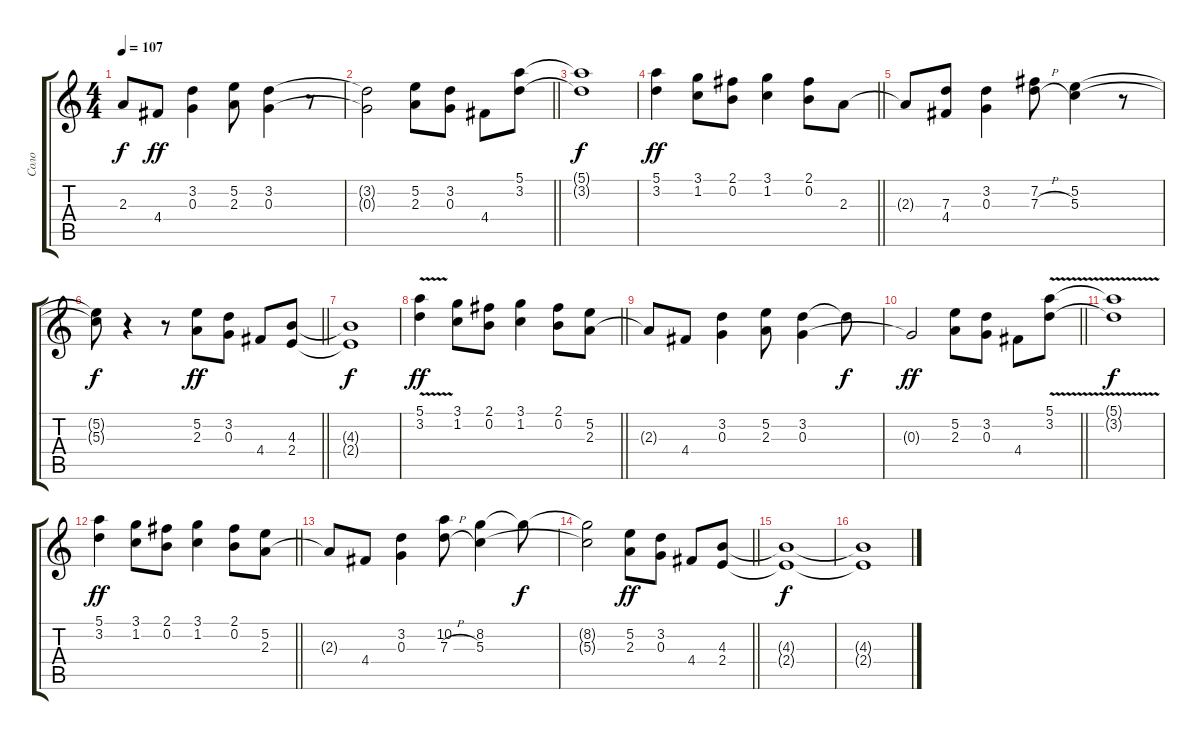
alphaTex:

\track ("Соло" "Соло") {instrument acousticguitarsteel}
\staff {score tabs}
\tuning (E4 B3 G3 D3 A2 E2) {hide}
\ts (4 4)
\tempo 107
\clef g2
\ks c
2.3{t}.8{dy f} 4.4.8{dy ff} (3.2 0.3).4 (5.2 2.3).8 (3.2 0.3).4 r.8 |
\barLineRight lightlight
(3.2{t} 0.3{t}).2 (5.2 2.3).8 (3.2 0.3).8 4.4.8 (5.1 3.2).8 |
(5.1{t} 3.2{t}).1{dy f} |
\barLineRight lightlight
(5.1 3.2).4{dy ff} (3.1 1.2).8 (2.1 0.2).8 (3.1 1.2).4 (2.1 0.2).8 2.3.8 |
2.3{t}.8 (7.3 4.4).8 (3.2 0.3).4 (7.2 7.3{h}).8 (5.2 5.3).4 r.8 |
\barLineRight lightlight
(5.2{t} 5.3{t}).8{dy f} r.4 r.8 (5.2 2.3).8{dy ff} (3.2 0.3).8 4.4.8 (4.3 2.4).8 |
(4.3{t} 2.4{t}).1{dy f} |
\barLineRight lightlight
(5.1 3.2{v}).4{dy ff} (3.1 1.2).8 (2.1 0.2).8 (3.1 1.2).4 (2.1 0.2).8 (5.2 2.3).8 |
2.3{t}.8 4.4.8 (3.2 0.3).4 (5.2 2.3).8 (3.2 0.3).4 3.2{t}.8{dy f} |
\barLineRight lightlight
0.3{t}.2{dy ff} (5.2 2.3).8 (3.2 0.3).8 4.4.8 (5.1 3.2{v}).8 |
(5.1{t} 3.2{t}).1{dy f} |
\barLineRight lightlight
(5.1 3.2).4{dy ff} (3.1 1.2).8 (2.1 0.2).8 (3.1 1.2).4 (2.1 0.2).8 (5.2 2.3).8 |
2.3{t}.8 4.4.8 (3.2 0.3).4 (10.2 7.3{h}).8 (8.2 5.3).4 8.2{t}.8{dy f} |
\barLineRight lightlight
(8.2{t} 5.3{t}).2 (5.2 2.3).8{dy ff} (3.2 0.3).8 4.4.8 (4.3 2.4).8 |
(4.3{t} 2.4{t}).1{dy f} |
(4.3{t} 2.4{t}).1
